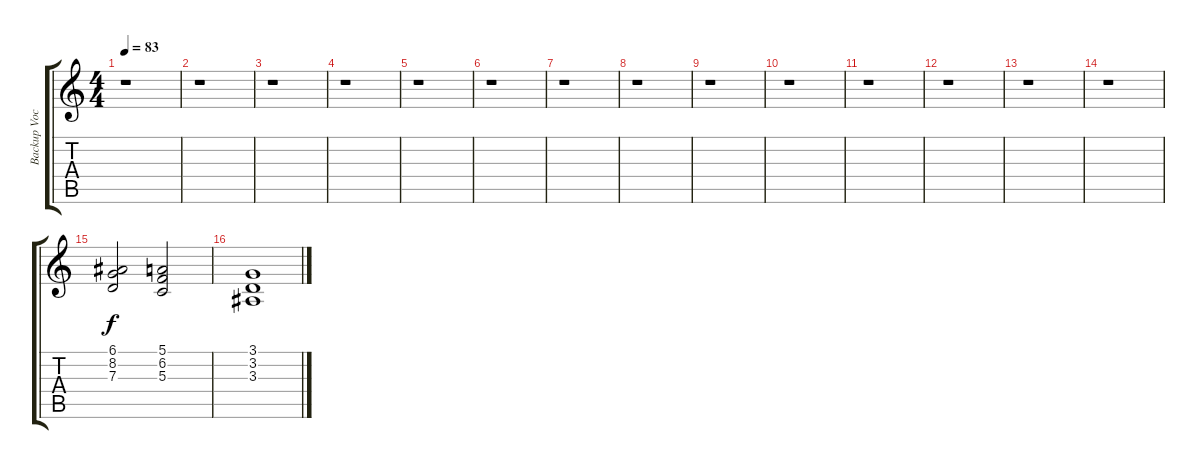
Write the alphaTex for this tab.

\track ("Backup Vocals 2" "Backup Voc") {instrument synthvoice}
\staff {score tabs}
\tuning (E4 B3 G3 D3 A2 E2) {hide}
\ts (4 4)
\tempo 83
\clef g2
\ks c
r.1{dy f} |
r.1 |
r.1 |
r.1 |
r.1 |
r.1 |
r.1 |
r.1 |
r.1 |
r.1 |
r.1 |
r.1 |
r.1 |
r.1 |
(6.1 8.2 7.3).2 (5.1 6.2 5.3).2 |
(3.1 3.2 3.3).1
